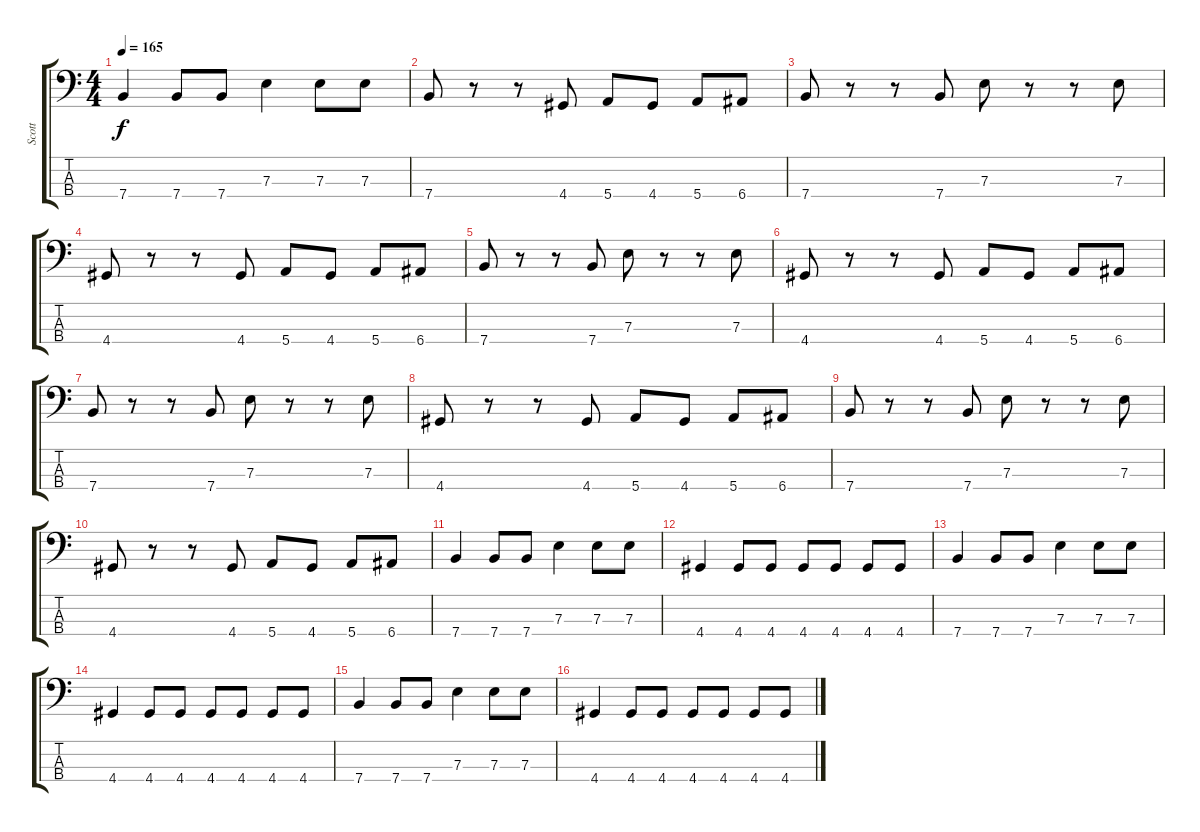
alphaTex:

\track ("Scott" "Scott") {instrument electricbasspick}
\staff {score tabs}
\tuning (G2 D2 A1 E1) {hide}
\ts (4 4)
\tempo 165
\clef f4
\ks c
7.4.4{dy f} 7.4.8 7.4.8 7.3.4 7.3.8 7.3.8 |
7.4.8 r.8 r.8 4.4.8 5.4.8 4.4.8 5.4.8 6.4.8 |
7.4.8 r.8 r.8 7.4.8 7.3.8 r.8 r.8 7.3.8 |
4.4.8 r.8 r.8 4.4.8 5.4.8 4.4.8 5.4.8 6.4.8 |
7.4.8 r.8 r.8 7.4.8 7.3.8 r.8 r.8 7.3.8 |
4.4.8 r.8 r.8 4.4.8 5.4.8 4.4.8 5.4.8 6.4.8 |
7.4.8 r.8 r.8 7.4.8 7.3.8 r.8 r.8 7.3.8 |
4.4.8 r.8 r.8 4.4.8 5.4.8 4.4.8 5.4.8 6.4.8 |
7.4.8 r.8 r.8 7.4.8 7.3.8 r.8 r.8 7.3.8 |
4.4.8 r.8 r.8 4.4.8 5.4.8 4.4.8 5.4.8 6.4.8 |
7.4.4 7.4.8 7.4.8 7.3.4 7.3.8 7.3.8 |
4.4.4 4.4.8 4.4.8 4.4.8 4.4.8 4.4.8 4.4.8 |
7.4.4 7.4.8 7.4.8 7.3.4 7.3.8 7.3.8 |
4.4.4 4.4.8 4.4.8 4.4.8 4.4.8 4.4.8 4.4.8 |
7.4.4 7.4.8 7.4.8 7.3.4 7.3.8 7.3.8 |
4.4.4 4.4.8 4.4.8 4.4.8 4.4.8 4.4.8 4.4.8
